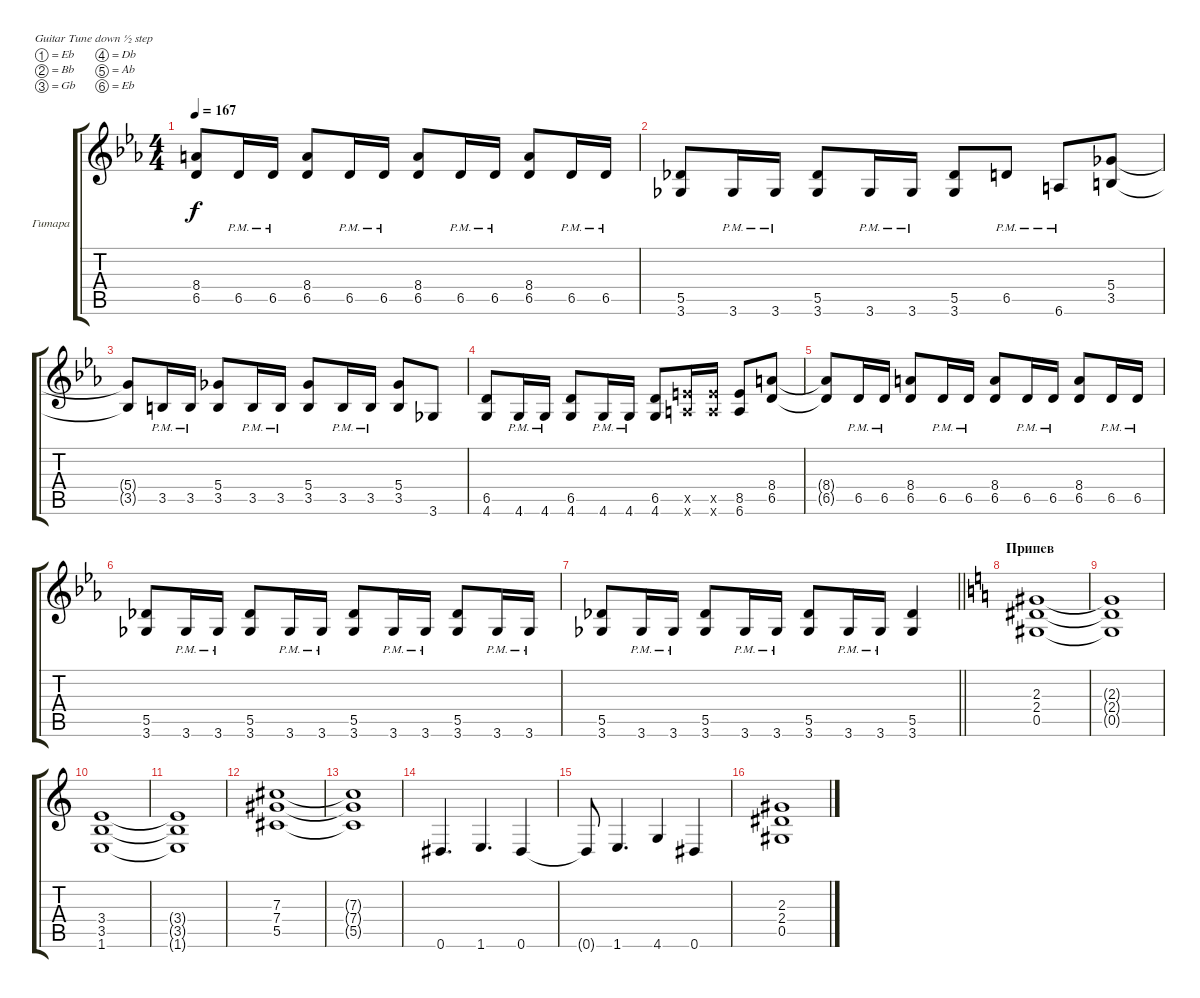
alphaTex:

\bracketExtendMode groupsimilarinstruments
\firstSystemTrackNameOrientation horizontal
\otherSystemsTrackNameOrientation horizontal
\track ("Сергей Маврин" "Гитара") {instrument distortionguitar}
\staff {score tabs}
\tuning (Eb4 Bb3 Gb3 Db3 Ab2 Eb2)
\ts (4 4)
\tempo 167
\clef g2
\ks cminor
(8.4{t} 6.5{t}).8{dy f} 6.5{pm}.16 6.5{pm}.16 (8.4 6.5).8 6.5{pm}.16 6.5{pm}.16 (8.4 6.5).8 6.5{pm}.16 6.5{pm}.16 (8.4 6.5).8 6.5{pm}.16 6.5{pm}.16 |
(5.5 3.6).8 3.6{pm}.16 3.6{pm}.16 (5.5 3.6).8 3.6{pm}.16 3.6{pm}.16 (5.5 3.6).8 6.5{pm}.8 6.6{pm}.8 (5.4 3.5).8 |
(5.4{t} 3.5{t}).8 3.5{pm}.16 3.5{pm}.16 (5.4 3.5).8 3.5{pm}.16 3.5{pm}.16 (5.4 3.5).8 3.5{pm}.16 3.5{pm}.16 (5.4 3.5).8 3.6.8 |
(6.5 4.6).8 4.6{pm}.16 4.6{pm}.16 (6.5 4.6).8 4.6{pm}.16 4.6{pm}.16 (6.5 4.6).8 (8.5{x} 6.6{x}).16 (8.5{x} 6.6{x}).16 (8.5 6.6).8 (8.4 6.5).8 |
(8.4{t} 6.5{t}).8 6.5{pm}.16 6.5{pm}.16 (8.4 6.5).8 6.5{pm}.16 6.5{pm}.16 (8.4 6.5).8 6.5{pm}.16 6.5{pm}.16 (8.4 6.5).8 6.5{pm}.16 6.5{pm}.16 |
(5.5 3.6).8 3.6{pm}.16 3.6{pm}.16 (5.5 3.6).8 3.6{pm}.16 3.6{pm}.16 (5.5 3.6).8 3.6{pm}.16 3.6{pm}.16 (5.5 3.6).8 3.6{pm}.16 3.6{pm}.16 |
\barLineRight lightlight
(5.5 3.6).8 3.6{pm}.16 3.6{pm}.16 (5.5 3.6).8 3.6{pm}.16 3.6{pm}.16 (5.5 3.6).8 3.6{pm}.16 3.6{pm}.16 (5.5 3.6).4 |
\section ("" "Припев")
\ks aminor
(2.3 2.4 0.5).1 |
(2.3{t} 2.4{t} 0.5{t}).1 |
(3.4 3.5 1.6).1 |
(3.4{t} 3.5{t} 1.6{t}).1 |
(7.3 7.4 5.5).1 |
(7.3{t} 7.4{t} 5.5{t}).1 |
0.6.4{d} 1.6.4{d} 0.6.4 |
0.6{t}.8 1.6.4{d} 4.6.4 0.6.4 |
(2.3 2.4 0.5).1
